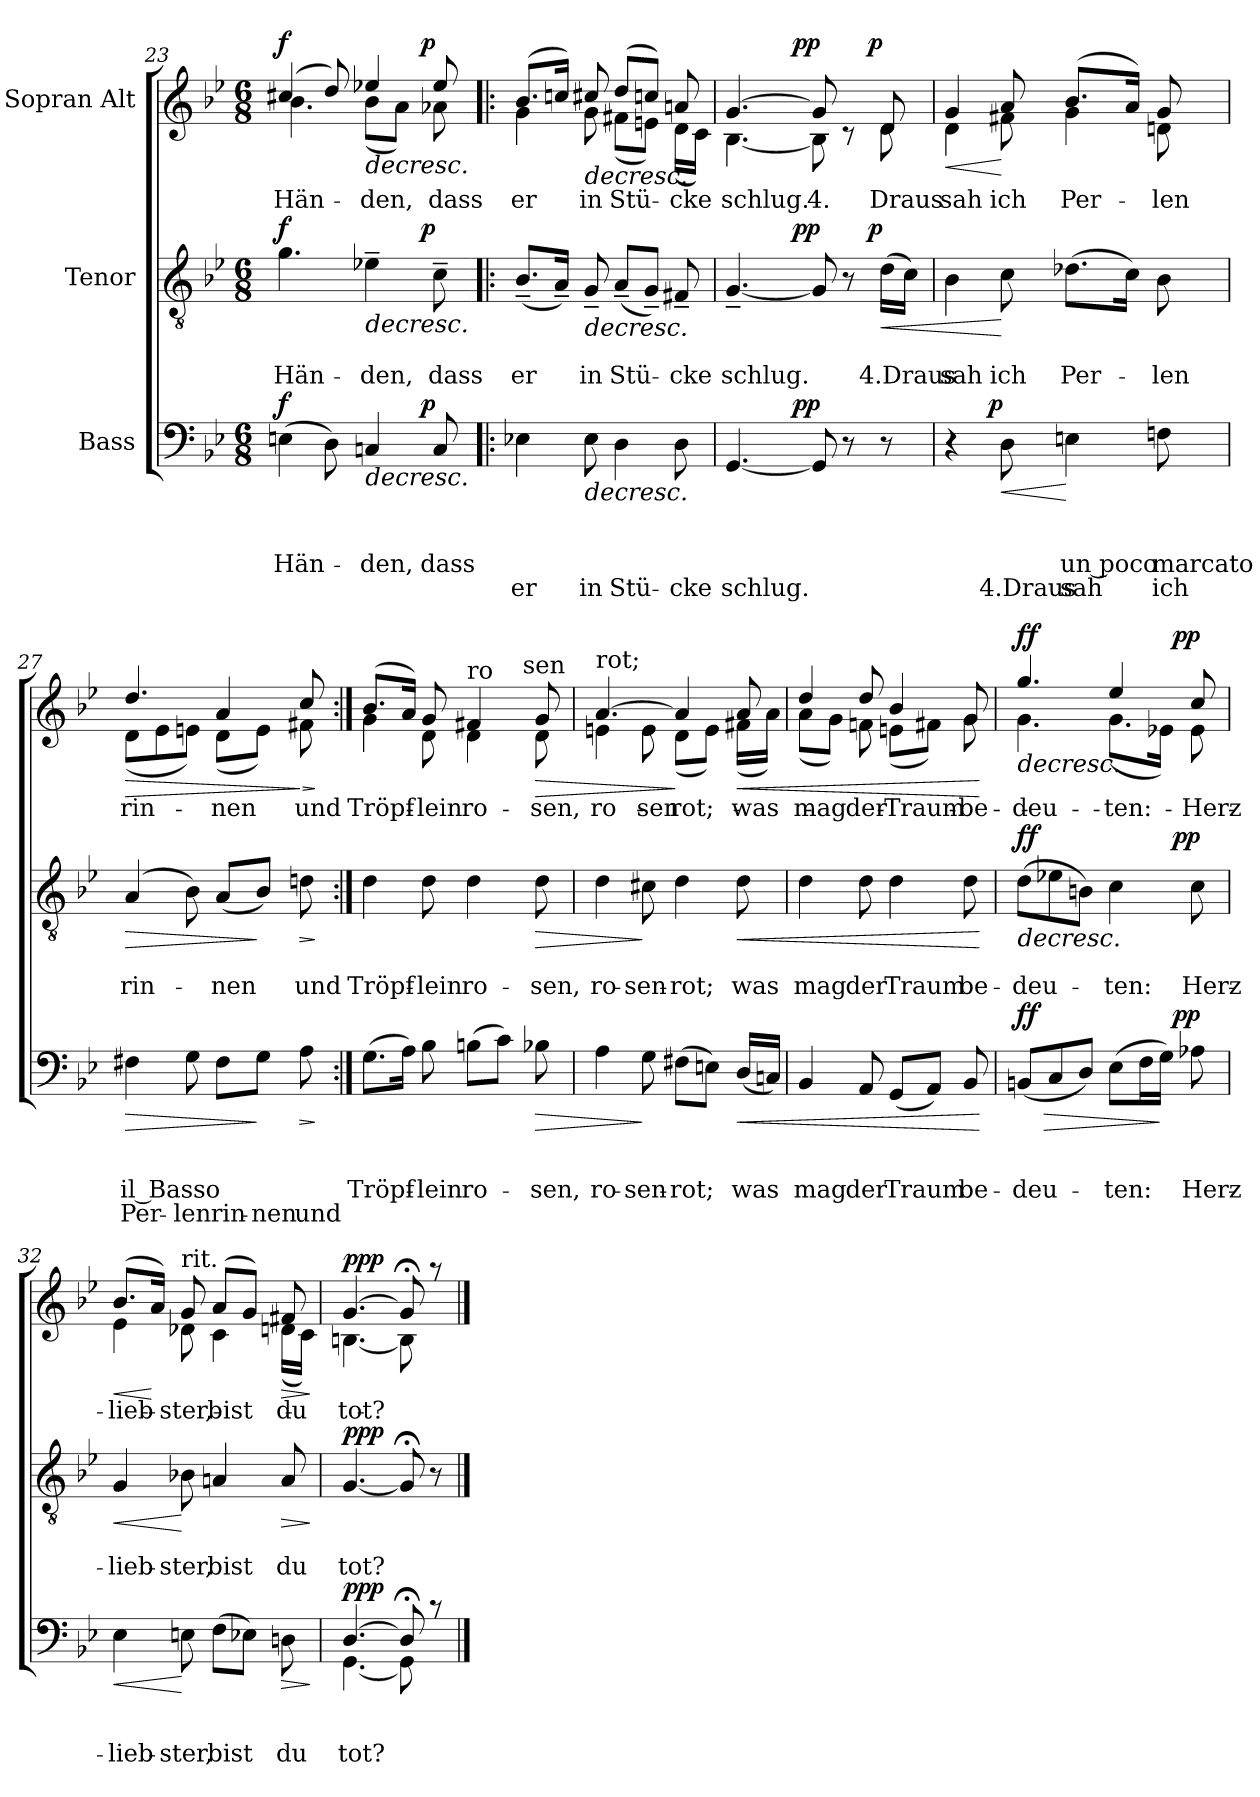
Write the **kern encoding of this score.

**kern	**text	**text	**text	**text	**dynam	**kern	**text	**text	**dynam	**kern	**text	**dynam
*part3	*part3	*part3	*part3	*part3	*part3	*part2	*part2	*part2	*part2	*part1	*part1	*part1
*staff3	*staff3	*staff3	*staff3	*staff3	*staff3	*staff2	*staff2	*staff2	*staff2	*staff1	*staff1	*staff1
*I"Bass	*	*	*	*	*	*I"Tenor	*	*	*	*I"Sopran Alt	*	*
*clefF4	*	*	*	*	*	*clefGv2	*	*	*	*clefG2	*	*
*	*	*	*	*	*	*ITrd-2c-3	*	*	*	*	*	*
*k[b-e-]	*	*	*	*	*	*k[b-e-a-d-g-]	*	*	*	*k[b-e-]	*	*
*B-:	*	*	*	*	*	*D-:	*	*	*	*B-:	*	*
*M6/8	*	*	*	*	*	*M6/8	*	*	*	*M6/8	*	*
=23	=23	=23	=23	=23	=23	=23	=23	=23	=23	=23	=23	=23
!	!	!	!LO:LY:b	!	!LO:DY:a	!	!	!LO:LY:b	!LO:DY:a	!	!LO:LY:b	!LO:DY:a
*^	*	*	*	*	*	*^	*	*	*	*^	*	*
*	*	*	*	*	*	*	*	*	*	*	*	*	*^	*	*
(>4En\	2ryy	.	.	Hän-	.	f	4.b-\	2ryy	.	Hän-	f	(4cc#X/	4.b-\	2ryy	Hän-	f
8D\)	.	.	.	.	.	.	.	.	.	.	.	8dd/)	.	.	.	.
!	!	!	!	!LO:LY:b	!	!LO:HP:b	!	!	!	!LO:LY:b	!LO:HP:b	!	!	!	!LO:LY:b	!LO:HP:b
4Cn/	.	.	.	-den,	.	>	4g-X~>\	.	.	-den,	>	4ee-X/	(<8b-\L	.	-den,	>
.	16.ryy	.	.	.	.	.	.	16.ryy	.	.	.	.	8a\J)	16.ryy	.	.
!	!	!	!	!	!	!LO:DY:a	!	!	!	!	!LO:DY:a	!	!	!	!	!LO:DY:a
.	8ryy	.	.	.	.	p	.	8ryy	.	.	p	.	.	8ryy	.	p
!	!	!	!	!LO:LY:b	!	!	!	!	!	!LO:LY:b	!	!	!	!	!LO:LY:b	!
8C/	.	.	.	dass	.	]	8e-~>\	.	.	dass	]	8ee-/	8a-X\	.	dass	]
.	32ryy	.	.	.	.	.	.	32ryy	.	.	.	.	.	32ryy	.	.
!!LO:PB:g=z
=24!|:	=24!|:	=24!|:	=24!|:	=24!|:	=24!|:	=24!|:	=24!|:	=24!|:	=24!|:	=24!|:	=24!|:	=24!|:	=24!|:	=24!|:	=24!|:	=24!|:
!	!	!	!	!	!LO:LY:b	!	!	!	!	!LO:LY:b	!	!	!	!	!LO:LY:b	!
*v	*v	*	*	*	*	*	*	*	*	*	*	*	*v	*v	*	*
*	*	*	*	*	*	*v	*v	*	*	*	*	*	*	*
4E-X\	.	.	.	er	.	(<8.d-~</L	.	er	.	(>8.b-/L	4g\	er	.
.	.	.	.	.	.	16c~</Jk)	.	.	.	16ccn/Jk)	.	.	.
!	!	!	!	!LO:LY:b	!LO:HP:b	!	!	!LO:LY:b	!LO:HP:b	!	!	!LO:LY:b	!LO:HP:b
8E-\	.	.	.	in	>	8B-~</	.	in	>	8cc#X/	8g\	in	>
!	!	!	!	!LO:LY:b	!	!	!	!LO:LY:b	!	!	!	!LO:LY:b	!
4D\	.	.	.	Stü-	.	(<8c~</L	.	Stü-	.	(>8dd/L	(<8f#X\L	Stü-	.
.	.	.	.	.	.	8B-~</J)	.	.	.	8ccn/J)	8en\J)	.	.
!	!	!	!	!LO:LY:b	!	!	!	!LO:LY:b	!	!	!	!LO:LY:b	!
8D\	.	.	.	-cke	.	8An~</	.	-cke	.	8an/	(<16d\LL	-cke	.
.	.	.	.	.	.	.	.	.	.	.	16c\JJ)	.	.
=25	=25	=25	=25	=25	=25	=25	=25	=25	=25	=25	=25	=25	=25
!	!	!	!	!LO:LY:b	!	!	!	!LO:LY:b	!	!	!	!LO:LY:b	!
*^	*	*	*	*	*	*^	*	*	*	*^	*	*	*
*	*	*	*	*	*	*	*	*^	*	*	*	*	*	*^	*	*
[<4.GG/	4ryy	.	.	.	schlug.	.	[<4.B-~</	4ryy	2ryy	.	schlug.	.	[>4.g/	[<4.B-\	4ryy	2ryy	schlug.	.
.	16ryy	.	.	.	.	.	.	16ryy	.	.	.	.	.	.	16ryy	.	.	.
!	!	!	!	!	!	!LO:DY:a	!	!	!	!	!	!LO:DY:a	!	!	!	!	!	!LO:DY:a
.	4..ryy	.	.	.	.	pp	.	4..ryy	.	.	.	pp	.	.	4..ryy	.	.	pp
!	!	!	!	!	!	!	!	!	!	!	!	!	!	!	!	!	!LO:LY:b	!
8GG/]	.	.	.	.	.	]	8B-/]	.	.	.	.	]	8g/]	8B-\]	.	.	4.	]
8r	.	.	.	.	.	.	8r	.	16.ryy	.	.	.	8ryy	8rc	.	16.ryy	.	.
!	!	!	!	!	!	!	!	!	!	!	!	!LO:DY:a	!	!	!	!	!	!LO:DY:a
.	.	.	.	.	.	.	.	.	8ryy	.	.	p	.	.	.	8ryy	.	p
!	!	!	!	!	!	!	!	!	!	!	!LO:LY:b:rj	!LO:HP:b	!	!	!	!	!LO:LY:b	!
8r	.	.	.	.	.	.	(>16f\LL	.	.	.	4.Draus	<	8d/	8d\	.	.	Draus	.
.	.	.	.	.	.	.	16e-\JJ)	.	.	.	.	.	.	.	.	.	.	.
.	.	.	.	.	.	.	.	.	32ryy	.	.	.	.	.	.	32ryy	.	.
=26	=26	=26	=26	=26	=26	=26	=26	=26	=26	=26	=26	=26	=26	=26	=26	=26	=26	=26
!	!	!	!	!	!	!	!	!	!	!	!LO:LY:b	!	!	!	!	!	!LO:LY:b	!LO:HP:b
*	*	*	*	*	*	*	*v	*v	*v	*	*	*	*	*	*	*	*	*
*	*	*	*	*	*	*	*	*	*	*	*	*v	*v	*v	*	*
4r	8..ryy	.	.	.	.	.	4d-\	.	sah	.	4g/	4d\	sah	<
!	!	!	!	!	!	!LO:DY:a	!	!	!	!	!	!	!	!
.	2ryy	.	.	.	.	p	.	.	.	.	.	.	.	.
!	!	!	!	!	!LO:LY:b:rj	!LO:HP:b	!	!	!LO:LY:b	!	!	!	!LO:LY:b	!
8D\	.	.	.	.	4.Draus	<	8e-\	.	ich	[	8a/	8f#X\	ich	[
!	!	!	!	!LO:LY:b	!LO:LY:b	!	!	!	!LO:LY:b	!	!	!	!LO:LY:b	!
4En\	.	.	.	un poco	sah	[	(>8.f-X\L	.	Per-	.	(>8.b-/L	4g\	Per-	.
.	.	.	.	.	.	.	16e-\Jk)	.	.	.	16a/Jk)	.	.	.
!	!	!	!	!LO:LY:b	!LO:LY:b	!	!	!	!LO:LY:b	!	!	!	!LO:LY:b	!
8Fn\	.	.	.	marcato	ich	.	8d-\	.	-len	.	8g/	8dn\	-len	.
.	32ryy	.	.	.	.	.	.	.	.	.	.	.	.	.
=27	=27	=27	=27	=27	=27	=27	=27	=27	=27	=27	=27	=27	=27	=27
!	!	!	!	!LO:LY:b	!LO:LY:b	!LO:HP:b	!	!	!LO:LY:b	!LO:HP:b	!	!	!LO:LY:b	!LO:HP:b
*v	*v	*	*	*	*	*	*	*	*	*	*	*	*	*
4F#X\	.	.	il Basso	Per-	>	(4c/	.	rin-	>	4.dd/	(<8d\L	rin-	>
.	.	.	.	.	.	.	.	.	.	.	8e-\	.	.
!	!	!	!	!LO:LY:b	!	!	!	!	!	!	!	!	!
8G\	.	.	.	-len	.	8d-\)	.	.	.	.	8en\J)	.	.
!	!	!	!	!LO:LY:b	!	!	!	!LO:LY:b	!	!	!	!LO:LY:b	!
8F#\L	.	.	.	rin-	.	(<8c/L	.	-nen	.	4a/	(<8d\L	-nen	.
!	!	!	!	!LO:LY:b	!	!	!	!	!	!	!	!	!
8G\J	.	.	.	-nen	]	8d-/J)	.	.	]	.	8e\J)	.	.
!	!	!	!	!LO:LY:b	!LO:HP:b	!	!	!LO:LY:b	!LO:HP:b	!	!	!LO:LY:b	!LO:HP:n=1:b
8A\	.	.	.	und	>	8fn\	.	und	>	8cc/	8f#X\	und	] >
*	*	*	*	*	*	*	*	*	*	*v	*v	*	*
.	.	.	.	.	]	.	.	.	]	.	.	]
!!LO:LB:g=z
=28:|!	=28:|!	=28:|!	=28:|!	=28:|!	=28:|!	=28:|!	=28:|!	=28:|!	=28:|!	=28:|!	=28:|!	=28:|!
!	!	!	!LO:LY:b	!	!	!	!	!LO:LY:b	!	!	!LO:LY:b	!
*	*	*	*	*	*	*	*	*	*	*^	*	*
*	*	*	*	*	*	*	*	*	*	*	*^	*	*
(>8.G\L	.	.	Tröpf-	.	.	4f\	.	Tröpf-	.	(>8.b-/L	4g\	2ryy	Tröpf-	.
16A\Jk)	.	.	.	.	.	.	.	.	.	16a/Jk)	.	.	.	.
!	!	!	!LO:LY:b	!	!	!	!	!LO:LY:b	!	!	!	!	!LO:LY:b	!
8B-\	.	.	-lein	.	.	8f\	.	-lein	.	8g/	8d\	.	-lein	.
!	!	!	!	!	!	!	!	!	!	!LO:TX:a:t=ro	!	!	!	!
!	!	!	!LO:LY:b	!	!	!	!	!LO:LY:b	!	!	!	!	!LO:LY:b	!
(>8Bn\L	.	.	ro-	.	.	4f\	.	ro-	.	4f#X/	4d\	.	ro-	.
8c\J)	.	.	.	.	.	.	.	.	.	.	.	16.ryy	.	.
!	!	!	!	!	!	!	!	!	!	!	!	!LO:TX:a:t=sen	!	!
.	.	.	.	.	.	.	.	.	.	.	.	8ryy	.	.
!	!	!	!LO:LY:b	!	!LO:HP:b	!	!	!LO:LY:b	!LO:HP:b	!	!	!	!LO:LY:b	!LO:HP:b
8B-X\	.	.	-sen­,	.	>	8f\	.	-sen­,	>	8g/	8d\	.	-sen­,	>
.	.	.	.	.	.	.	.	.	.	.	.	32ryy	.	.
=29	=29	=29	=29	=29	=29	=29	=29	=29	=29	=29	=29	=29	=29	=29
!	!	!	!	!	!	!	!	!	!	!LO:TX:a:t=rot;	!	!	!	!
!	!	!	!LO:LY:b	!	!	!	!	!LO:LY:b	!	!	!	!	!LO:LY:b	!
*	*	*	*	*	*	*	*	*	*	*	*v	*v	*	*
4A\	.	.	ro-	.	.	4f\	.	ro-	.	[>4.a/	4en\	ro-	.
!	!	!	!LO:LY:b	!	!	!	!	!LO:LY:b	!	!	!	!LO:LY:b	!
8G\	.	.	-sen-	.	]	8en\	.	-sen-	]	.	8e\	sen-	.
!	!	!	!LO:LY:b	!	!	!	!	!LO:LY:b	!	!	!	!LO:LY:b	!
(>8F#X\L	.	.	-rot;	.	.	4f\	.	-rot;	.	4a/]	(<8d\L	-rot;	]
8En\J)	.	.	.	.	.	.	.	.	.	.	8e\J)	.	.
!	!	!	!LO:LY:b	!	!LO:HP:b	!	!	!LO:LY:b	!LO:HP:b	!	!	!LO:LY:b	!LO:HP:b
(<16D/LL	.	.	was	.	<	8f\	.	was	<	8a/	(<16f#X\LL	was	<
16Cn/JJ)	.	.	.	.	.	.	.	.	.	.	16a\JJ)	.	.
=30	=30	=30	=30	=30	=30	=30	=30	=30	=30	=30	=30	=30	=30
!	!	!	!LO:LY:b	!	!	!	!	!LO:LY:b	!	!	!	!LO:LY:b	!
4BB-/	.	.	mag	.	.	4f\	.	mag	.	4dd/	(<8a\L	-mag	.
.	.	.	.	.	.	.	.	.	.	.	8g\J)	.	.
!	!	!	!LO:LY:b	!	!	!	!	!LO:LY:b	!	!	!	!LO:LY:b	!
8AA/	.	.	der	.	.	8f\	.	der	.	8dd/	8fn\	der	.
!	!	!	!LO:LY:b	!	!	!	!	!LO:LY:b	!	!	!	!LO:LY:b	!
(<8GG/L	.	.	Traum	.	.	4f\	.	Traum	.	4b-/	(<8en\L	Traum	.
8AA/J)	.	.	.	.	.	.	.	.	.	.	8f#X\J)	.	.
!	!	!	!LO:LY:b	!	!	!	!	!LO:LY:b	!	!	!	!LO:LY:b	!
8BB-/	.	.	be-	.	.	8f\	.	be-	.	8g/	8g\	be-	.
*	*	*	*	*	*	*	*	*	*	*v	*v	*	*
.	.	.	.	.	[	.	.	.	[	.	.	[
!!LO:LB:g=z
=31	=31	=31	=31	=31	=31	=31	=31	=31	=31	=31	=31	=31
!	!	!	!LO:LY:b	!	!LO:HP:b	!	!	!LO:LY:b	!LO:HP:b	!	!LO:LY:b	!LO:HP:b
*	*	*	*	*	*	*	*	*	*	*^	*	*
!	!	!	!	!	!LO:DY:n=1:a	!	!	!	!LO:DY:n=1:a	!	!	!	!LO:DY:n=1:a
*^	*	*	*	*	*	*^	*	*	*	*	*^	*	*
(<8BBn/L	2ryy	.	.	-deu-	.	> ff	(>8f\L	2ryy	.	-deu-	> ff	4.gg/	4.g\	2ryy	-deu-	> ff
8C/	.	.	.	.	.	.	8g-X\	.	.	.	.	.	.	.	.	.
8D/J)	.	.	.	.	.	.	8dn\J)	.	.	.	.	.	.	.	.	.
!	!	!	!	!LO:LY:b	!	!	!	!	!	!LO:LY:b	!	!	!	!	!LO:LY:b	!
(>8E-\L	.	.	.	-ten:	.	.	4e-\	.	.	-ten:	.	4ee-/	(<8.g\L	.	-ten:	.
16F\L	16.ryy	.	.	.	.	.	.	16.ryy	.	.	.	.	.	16.ryy	.	.
16G\JJ)	.	.	.	.	.	]	.	.	.	.	.	.	16e-X\Jk)	.	.	.
!	!	!	!	!	!	!LO:DY:n=2:a	!	!	!	!	!LO:DY:n=2:a	!	!	!	!	!LO:DY:n=2:a
.	8ryy	.	.	.	.	pp	.	8ryy	.	.	pp	.	.	8ryy	.	pp
!	!	!	!	!LO:LY:b	!	!	!	!	!	!LO:LY:b	!	!	!	!	!LO:LY:b	!
8A-X\	.	.	.	Herz-	.	.	8e-\	.	.	Herz-	]	8cc/	8e-\	.	Herz-	]
.	32ryy	.	.	.	.	.	.	32ryy	.	.	.	.	.	32ryy	.	.
=32	=32	=32	=32	=32	=32	=32	=32	=32	=32	=32	=32	=32	=32	=32	=32	=32
!	!	!	!	!LO:LY:b	!	!LO:HP:b	!	!	!	!LO:LY:b	!LO:HP:b	!	!	!	!LO:LY:b	!LO:HP:b
*v	*v	*	*	*	*	*	*	*	*	*	*	*	*v	*v	*	*
*	*	*	*	*	*	*v	*v	*	*	*	*	*	*	*
4E-\	.	.	-lieb-	.	<	4B-/	.	-lieb-	<	(>8.b-/L	4e-\	-lieb-	<
.	.	.	.	.	.	.	.	.	.	16a/Jk)	.	.	[
!	!	!	!	!	!	!	!	!	!	!LO:TX:a:t=rit.	!	!	!
!	!	!	!LO:LY:b	!	!	!	!	!LO:LY:b	!	!	!	!LO:LY:b	!
8En\	.	.	-ster,	.	[	8d-X\	.	-ster,	[	8g/	8d-X\	-ster,	.
!	!	!	!LO:LY:b	!	!	!	!	!LO:LY:b	!	!	!	!LO:LY:b	!
(>8F\L	.	.	bist	.	.	4cn/	.	bist	.	(>8a/L	4c\	bist	.
8E-X\J)	.	.	.	.	.	.	.	.	.	8g/J)	.	.	.
!	!	!	!LO:LY:b	!	!LO:HP:b	!	!	!LO:LY:b	!LO:HP:b	!	!	!LO:LY:b	!LO:HP:b
8Dn\	.	.	du	.	>	8c/	.	du	>	8f#X/	(<16dn\LL	du	>
.	.	.	.	.	.	.	.	.	.	.	16c\JJ)	.	.
*	*	*	*	*	*	*	*	*	*	*v	*v	*	*
.	.	.	.	.	]	.	.	.	]	.	.	]
=33	=33	=33	=33	=33	=33	=33	=33	=33	=33	=33	=33	=33
!	!	!	!LO:LY:b	!	!LO:DY:a	!	!	!LO:LY:b	!LO:DY:a	!	!LO:LY:b	!LO:DY:a
*^	*	*	*	*	*	*	*	*	*	*^	*	*
[>4.D/	[<4.GG\	.	.	tot?	.	ppp	[<4.B-/	.	tot?	ppp	[>4.g/	[<4.Bn\	tot?	ppp
8D;</]	8GG\]	.	.	.	.	.	8B-;/]	.	.	.	8g;</]	8B\]	.	.
8rc	8ryy	.	.	.	.	.	8r	.	.	.	8raa	8ryy	.	.
*v	*v	*	*	*	*	*	*	*	*	*	*v	*v	*	*
==	==	==	==	==	==	==	==	==	==	==	==	==
*-	*-	*-	*-	*-	*-	*-	*-	*-	*-	*-	*-	*-
